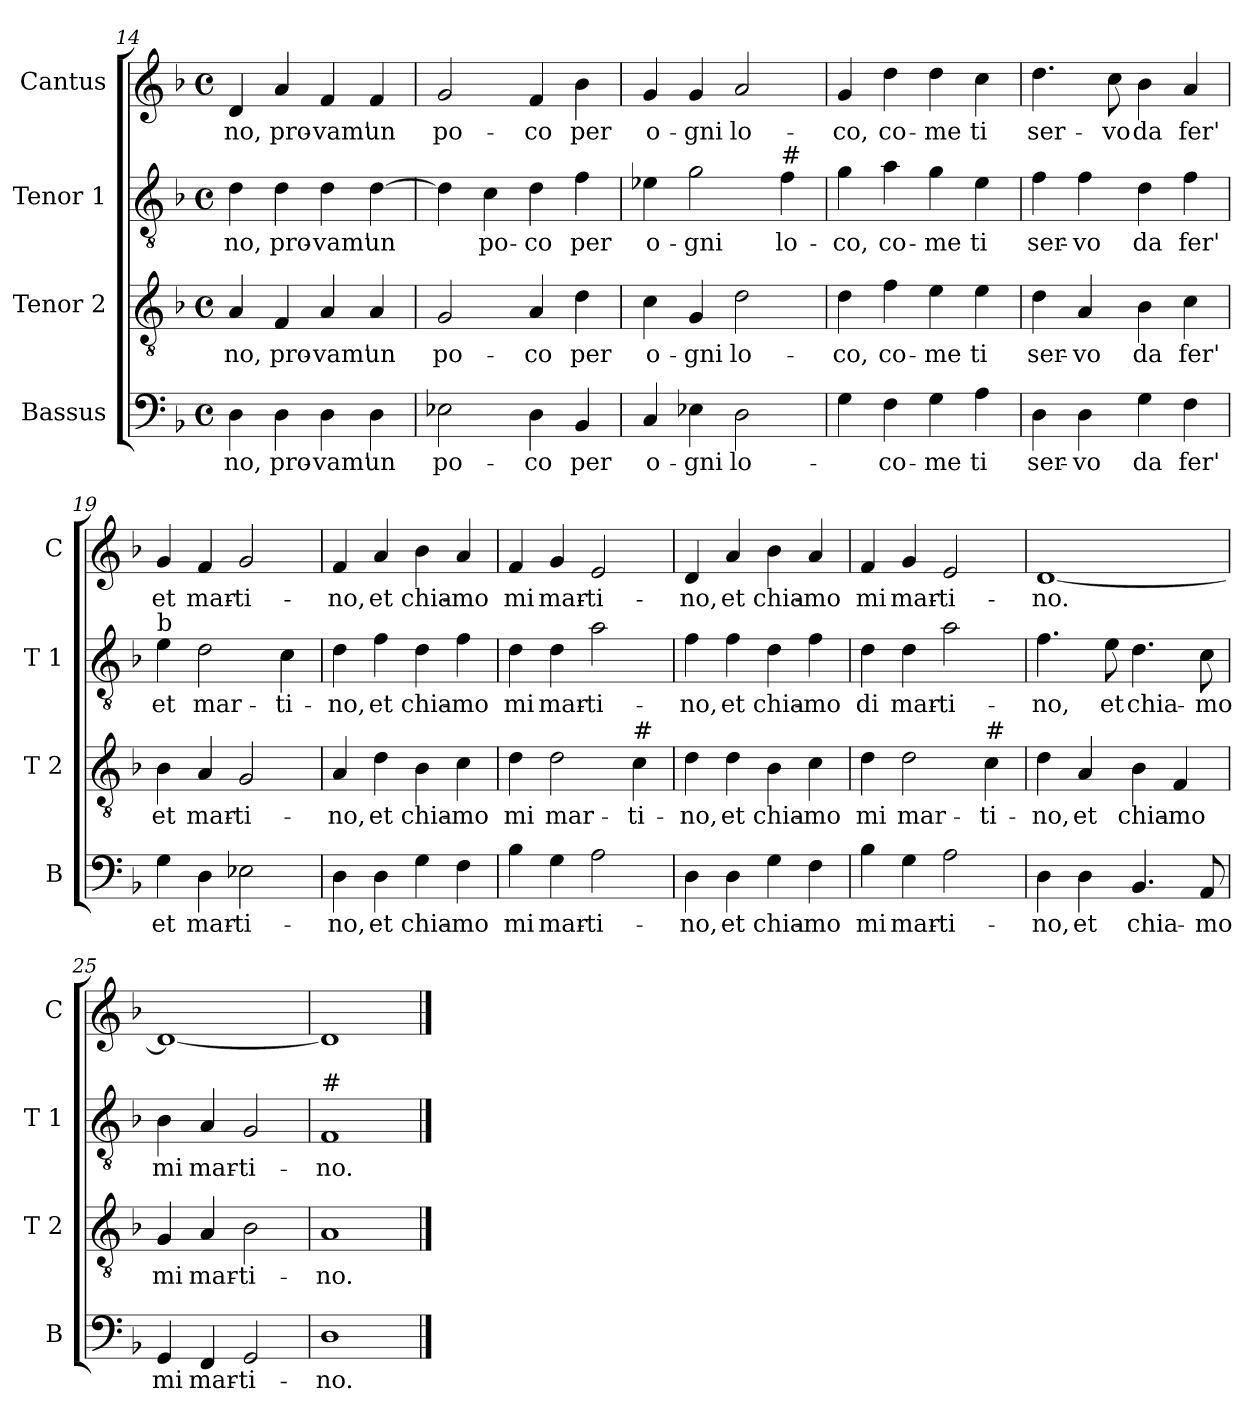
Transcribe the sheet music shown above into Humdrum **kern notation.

**kern	**text	**kern	**text	**kern	**text	**kern	**text
*part4	*part4	*part3	*part3	*part2	*part2	*part1	*part1
*staff4	*staff4	*staff3	*staff3	*staff2	*staff2	*staff1	*staff1
*I"Bassus	*	*I"Tenor 2	*	*I"Tenor 1	*	*I"Cantus	*
*I'B	*	*I'T 2	*	*I'T 1	*	*I'C	*
*clefF4	*	*clefGv2	*	*clefGv2	*	*clefG2	*
*k[b-]	*	*k[b-]	*	*k[b-]	*	*k[b-]	*
*F:	*	*F:	*	*F:	*	*F:	*
*M4/4	*	*M4/4	*	*M4/4	*	*M4/4	*
*met(c)	*	*met(c)	*	*met(c)	*	*met(c)	*
=14	=14	=14	=14	=14	=14	=14	=14
!	!LO:LY:b	!	!LO:LY:b	!	!LO:LY:b	!	!LO:LY:b
4D\	-no,	4A/	-no,	4d\	-no,	4d/	-no,
!	!LO:LY:b	!	!LO:LY:b	!	!LO:LY:b	!	!LO:LY:b
4D\	pro-	4F/	pro-	4d\	pro-	4a/	pro-
!	!LO:LY:b	!	!LO:LY:b	!	!LO:LY:b	!	!LO:LY:b
4D\	-vam'	4A/	-vam'	4d\	-vam'	4f/	-vam'
!	!LO:LY:b	!	!LO:LY:b	!	!LO:LY:b	!	!LO:LY:b
4D\	un	4A/	un	[4d\	un	4f/	un
!!LO:PB:g=z
=15	=15	=15	=15	=15	=15	=15	=15
!	!LO:LY:b	!	!LO:LY:b	!	!	!	!LO:LY:b
2E-X\	po-	2G/	po-	4d\]	.	2g/	po-
!	!	!	!	!	!LO:LY:b	!	!
.	.	.	.	4c\	po-	.	.
!	!LO:LY:b	!	!LO:LY:b	!	!LO:LY:b	!	!LO:LY:b
4D\	-co	4A/	-co	4d\	-co	4f/	-co
!	!LO:LY:b	!	!LO:LY:b	!	!LO:LY:b	!	!LO:LY:b
4BB-/	per	4d\	per	4f\	per	4b-\	per
=16	=16	=16	=16	=16	=16	=16	=16
!	!LO:LY:b	!	!LO:LY:b	!	!LO:LY:b	!	!LO:LY:b
4C/	o-	4c\	o-	4e-X\	o-	4g/	o-
!	!LO:LY:b	!	!LO:LY:b	!	!LO:LY:b	!	!LO:LY:b
4E-X\	-gni	4G/	-gni	2g\	-gni	4g/	-gni
!	!LO:LY:b	!	!LO:LY:b	!	!	!	!LO:LY:b
2D\	lo-	2d\	lo-	.	.	2a/	lo-
!	!	!	!	!LO:TX:a:t=#	!	!	!
!	!	!	!	!	!LO:LY:b	!	!
.	.	.	.	4f\	lo-	.	.
=17	=17	=17	=17	=17	=17	=17	=17
!	!	!	!LO:LY:b	!	!LO:LY:b	!	!LO:LY:b
4G\	.	4d\	-co,	4g\	-co,	4g/	-co,
!	!LO:LY:b	!	!LO:LY:b	!	!LO:LY:b	!	!LO:LY:b
4F\	-co-	4f\	co-	4a\	co-	4dd\	co-
!	!LO:LY:b	!	!LO:LY:b	!	!LO:LY:b	!	!LO:LY:b
4G\	-me	4e\	-me	4g\	-me	4dd\	-me
!	!LO:LY:b	!	!LO:LY:b	!	!LO:LY:b	!	!LO:LY:b
4A\	ti	4e\	ti	4e\	ti	4cc\	ti
=18	=18	=18	=18	=18	=18	=18	=18
!	!LO:LY:b	!	!LO:LY:b	!	!LO:LY:b	!	!LO:LY:b
4D\	ser-	4d\	ser-	4f\	ser-	4.dd\	ser-
!	!LO:LY:b	!	!LO:LY:b	!	!LO:LY:b	!	!
4D\	-vo	4A/	-vo	4f\	-vo	.	.
!	!	!	!	!	!	!	!LO:LY:b
.	.	.	.	.	.	8cc\	-vo
!	!LO:LY:b	!	!LO:LY:b	!	!LO:LY:b	!	!LO:LY:b
4G\	da	4B-\	da	4d\	da	4b-\	da
!	!LO:LY:b	!	!LO:LY:b	!	!LO:LY:b	!	!LO:LY:b
4F\	fer'	4c\	fer'	4f\	fer'	4a/	fer'
!!LO:LB:g=z
=19	=19	=19	=19	=19	=19	=19	=19
!	!	!	!	!LO:TX:a:t=b	!	!	!
!	!LO:LY:b	!	!LO:LY:b	!	!LO:LY:b	!	!LO:LY:b
4G\	et	4B-\	et	4e\	et	4g/	et
!	!LO:LY:b	!	!LO:LY:b	!	!LO:LY:b	!	!LO:LY:b
4D\	mar-	4A/	mar-	2d\	mar-	4f/	mar-
!	!LO:LY:b	!	!LO:LY:b	!	!	!	!LO:LY:b
2E-X\	-ti-	2G/	-ti-	.	.	2g/	-ti-
!	!	!	!	!	!LO:LY:b	!	!
.	.	.	.	4c\	-ti-	.	.
=20	=20	=20	=20	=20	=20	=20	=20
!	!LO:LY:b	!	!LO:LY:b	!	!LO:LY:b	!	!LO:LY:b
4D\	-no,	4A/	-no,	4d\	-no,	4f/	-no,
!	!LO:LY:b	!	!LO:LY:b	!	!LO:LY:b	!	!LO:LY:b
4D\	et	4d\	et	4f\	et	4a/	et
!	!LO:LY:b	!	!LO:LY:b	!	!LO:LY:b	!	!LO:LY:b
4G\	chia-	4B-\	chia-	4d\	chia-	4b-\	chia-
!	!LO:LY:b	!	!LO:LY:b	!	!LO:LY:b	!	!LO:LY:b
4F\	-mo	4c\	-mo	4f\	-mo	4a/	-mo
=21	=21	=21	=21	=21	=21	=21	=21
!	!LO:LY:b	!	!LO:LY:b	!	!LO:LY:b	!	!LO:LY:b
4B-\	mi	4d\	mi	4d\	mi	4f/	mi
!	!LO:LY:b	!	!LO:LY:b	!	!LO:LY:b	!	!LO:LY:b
4G\	mar-	2d\	mar-	4d\	mar-	4g/	mar-
!	!LO:LY:b	!	!	!	!LO:LY:b	!	!LO:LY:b
2A\	-ti-	.	.	2a\	-ti-	2e/	-ti-
!	!	!LO:TX:a:t=#	!	!	!	!	!
!	!	!	!LO:LY:b	!	!	!	!
.	.	4c\	-ti-	.	.	.	.
=22	=22	=22	=22	=22	=22	=22	=22
!	!LO:LY:b	!	!LO:LY:b	!	!LO:LY:b	!	!LO:LY:b
4D\	-no,	4d\	-no,	4f\	-no,	4d/	-no,
!	!LO:LY:b	!	!LO:LY:b	!	!LO:LY:b	!	!LO:LY:b
4D\	et	4d\	et	4f\	et	4a/	et
!	!LO:LY:b	!	!LO:LY:b	!	!LO:LY:b	!	!LO:LY:b
4G\	chia-	4B-\	chia-	4d\	chia-	4b-\	chia-
!	!LO:LY:b	!	!LO:LY:b	!	!LO:LY:b	!	!LO:LY:b
4F\	-mo	4c\	-mo	4f\	-mo	4a/	-mo
!!LO:LB:g=z
=23	=23	=23	=23	=23	=23	=23	=23
!	!LO:LY:b	!	!LO:LY:b	!	!LO:LY:b	!	!LO:LY:b
4B-\	mi	4d\	mi	4d\	di	4f/	mi
!	!LO:LY:b	!	!LO:LY:b	!	!LO:LY:b	!	!LO:LY:b
4G\	mar-	2d\	mar-	4d\	mar-	4g/	mar-
!	!LO:LY:b	!	!	!	!LO:LY:b	!	!LO:LY:b
2A\	-ti-	.	.	2a\	-ti-	2e/	-ti-
!	!	!LO:TX:a:t=#	!	!	!	!	!
!	!	!	!LO:LY:b	!	!	!	!
.	.	4c\	-ti-	.	.	.	.
=24	=24	=24	=24	=24	=24	=24	=24
!	!LO:LY:b	!	!LO:LY:b	!	!LO:LY:b	!	!LO:LY:b
4D\	-no,	4d\	-no,	4.f\	-no,	[1d	-no.
!	!LO:LY:b	!	!LO:LY:b	!	!	!	!
4D\	et	4A/	et	.	.	.	.
!	!	!	!	!	!LO:LY:b	!	!
.	.	.	.	8e\	et	.	.
!	!LO:LY:b	!	!LO:LY:b	!	!LO:LY:b	!	!
4.BB-/	chia-	4B-\	chia-	4.d\	chia-	.	.
!	!	!	!LO:LY:b	!	!	!	!
.	.	4F/	-mo	.	.	.	.
!	!LO:LY:b	!	!	!	!LO:LY:b	!	!
8AA/	-mo	.	.	8c\	-mo	.	.
=25	=25	=25	=25	=25	=25	=25	=25
!	!LO:LY:b	!	!LO:LY:b	!	!LO:LY:b	!	!
4GG/	mi	4G/	mi	4B-\	mi	1d_	.
!	!LO:LY:b	!	!LO:LY:b	!	!LO:LY:b	!	!
4FF/	mar-	4A/	mar-	4A/	mar-	.	.
!	!LO:LY:b	!	!LO:LY:b	!	!LO:LY:b	!	!
2GG/	-ti-	2B-\	-ti-	2G/	-ti-	.	.
=26	=26	=26	=26	=26	=26	=26	=26
!	!	!	!	!LO:TX:a:t=#	!	!	!
!	!LO:LY:b	!	!LO:LY:b	!	!LO:LY:b	!	!
1D	-no.	1A	-no.	1F	-no.	1d]	.
==	==	==	==	==	==	==	==
*-	*-	*-	*-	*-	*-	*-	*-
